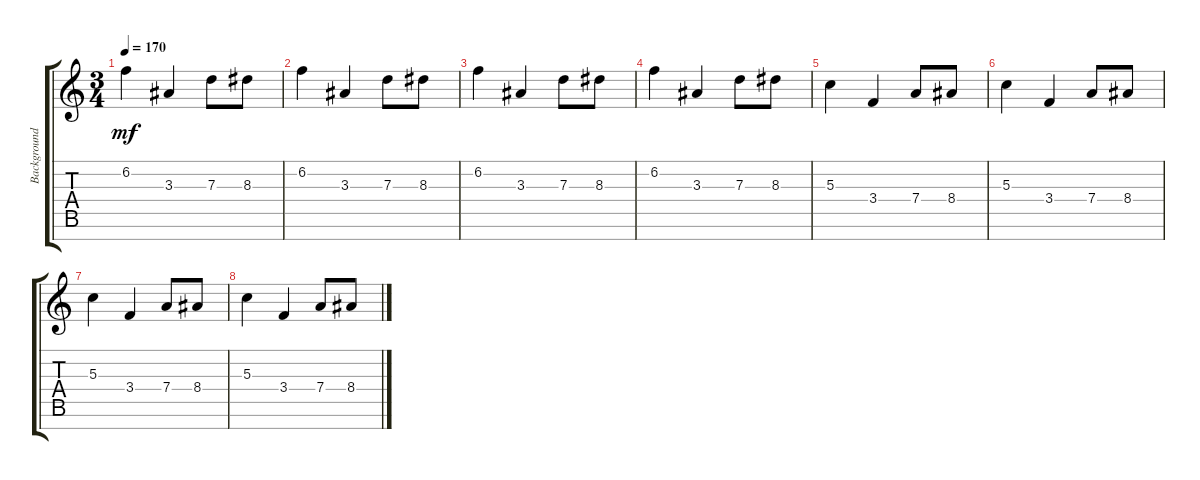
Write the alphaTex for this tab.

\track ("Background" "Background") {instrument distortionguitar}
\staff {score tabs}
\tuning (E4 B3 G3 D3 A2 E2 B1) {hide}
\ts (3 4)
\tempo 170
\clef g2
\ks c
6.2.4{dy mf} 3.3.4 7.3.8 8.3.8 |
6.2.4 3.3.4 7.3.8 8.3.8 |
6.2.4 3.3.4 7.3.8 8.3.8 |
6.2.4 3.3.4 7.3.8 8.3.8 |
5.3.4 3.4.4 7.4.8 8.4.8 |
5.3.4 3.4.4 7.4.8 8.4.8 |
5.3.4 3.4.4 7.4.8 8.4.8 |
5.3.4 3.4.4 7.4.8 8.4.8
